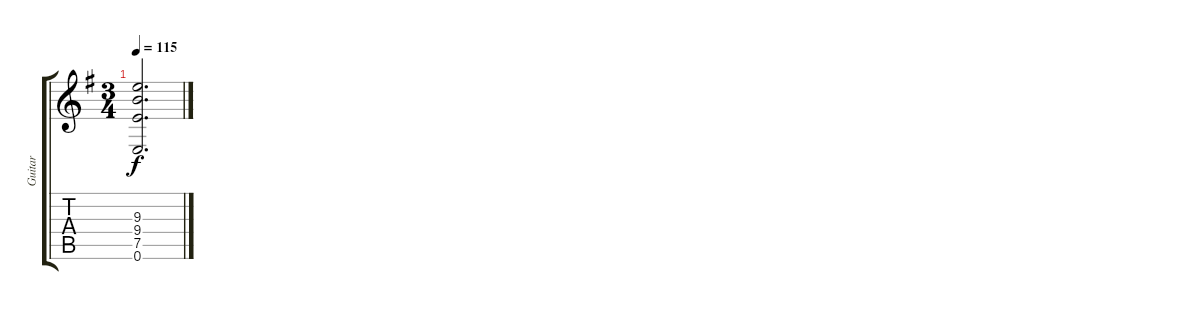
\track ("Guitar" "Guitar") {instrument distortionguitar}
\staff {score tabs}
\tuning (E4 B3 G3 D3 A2 E2) {hide}
\ts (3 4)
\tempo 115
\clef g2
\ks eminor
(9.3{t} 9.4{t} 7.5{t} 0.6{t}).2{d dy f}
